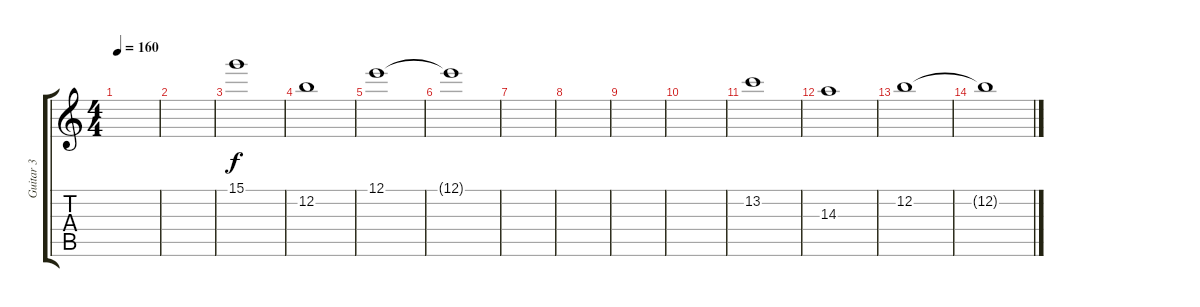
\track ("Guitar 3" "Guitar 3") {instrument overdrivenguitar}
\staff {score tabs}
\tuning (E4 B3 G3 D3 A2 E2) {hide}
\ts (4 4)
\tempo 160
\clef g2
\ks c
|
|
15.1.1 |
12.2.1 |
12.1.1 |
12.1{t}.1 |
|
|
|
|
13.2.1 |
14.3.1 |
12.2.1 |
12.2{t}.1
